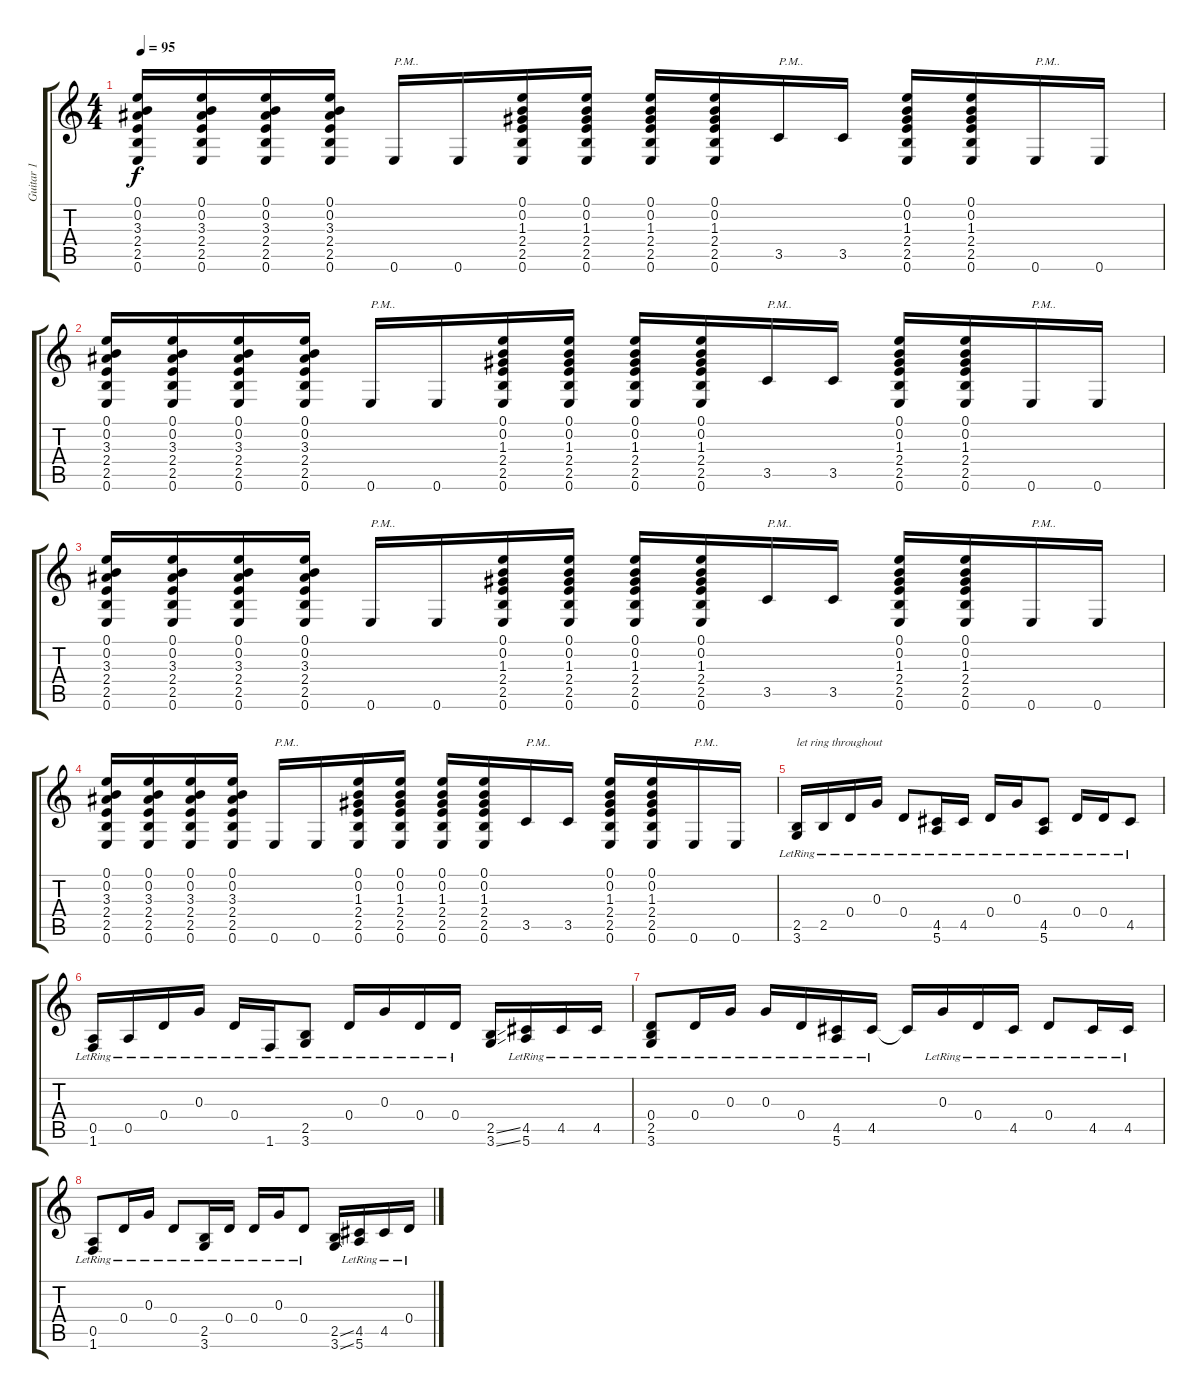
\track ("Guitar 1" "Guitar 1") {instrument overdrivenguitar}
\staff {score tabs}
\tuning (E4 B3 G3 D3 A2 E2) {hide}
\ts (4 4)
\tempo 95
\clef g2
\ks c
(0.1 0.2 3.3 2.4 2.5 0.6).16{dy f} (0.1 0.2 3.3 2.4 2.5 0.6).16 (0.1 0.2 3.3 2.4 2.5 0.6).16 (0.1 0.2 3.3 2.4 2.5 0.6).16 0.6.16{txt "P.M.."} 0.6.16 (0.1 0.2 1.3 2.4 2.5 0.6).16 (0.1 0.2 1.3 2.4 2.5 0.6).16 (0.1 0.2 1.3 2.4 2.5 0.6).16 (0.1 0.2 1.3 2.4 2.5 0.6).16 3.5.16{txt "P.M.."} 3.5.16 (0.1 0.2 1.3 2.4 2.5 0.6).16 (0.1 0.2 1.3 2.4 2.5 0.6).16 0.6.16{txt "P.M.."} 0.6.16 |
(0.1 0.2 3.3 2.4 2.5 0.6).16 (0.1 0.2 3.3 2.4 2.5 0.6).16 (0.1 0.2 3.3 2.4 2.5 0.6).16 (0.1 0.2 3.3 2.4 2.5 0.6).16 0.6.16{txt "P.M.."} 0.6.16 (0.1 0.2 1.3 2.4 2.5 0.6).16 (0.1 0.2 1.3 2.4 2.5 0.6).16 (0.1 0.2 1.3 2.4 2.5 0.6).16 (0.1 0.2 1.3 2.4 2.5 0.6).16 3.5.16{txt "P.M.."} 3.5.16 (0.1 0.2 1.3 2.4 2.5 0.6).16 (0.1 0.2 1.3 2.4 2.5 0.6).16 0.6.16{txt "P.M.."} 0.6.16 |
(0.1 0.2 3.3 2.4 2.5 0.6).16 (0.1 0.2 3.3 2.4 2.5 0.6).16 (0.1 0.2 3.3 2.4 2.5 0.6).16 (0.1 0.2 3.3 2.4 2.5 0.6).16 0.6.16{txt "P.M.."} 0.6.16 (0.1 0.2 1.3 2.4 2.5 0.6).16 (0.1 0.2 1.3 2.4 2.5 0.6).16 (0.1 0.2 1.3 2.4 2.5 0.6).16 (0.1 0.2 1.3 2.4 2.5 0.6).16 3.5.16{txt "P.M.."} 3.5.16 (0.1 0.2 1.3 2.4 2.5 0.6).16 (0.1 0.2 1.3 2.4 2.5 0.6).16 0.6.16{txt "P.M.."} 0.6.16 |
(0.1 0.2 3.3 2.4 2.5 0.6).16 (0.1 0.2 3.3 2.4 2.5 0.6).16 (0.1 0.2 3.3 2.4 2.5 0.6).16 (0.1 0.2 3.3 2.4 2.5 0.6).16 0.6.16{txt "P.M.."} 0.6.16 (0.1 0.2 1.3 2.4 2.5 0.6).16 (0.1 0.2 1.3 2.4 2.5 0.6).16 (0.1 0.2 1.3 2.4 2.5 0.6).16 (0.1 0.2 1.3 2.4 2.5 0.6).16 3.5.16{txt "P.M.."} 3.5.16 (0.1 0.2 1.3 2.4 2.5 0.6).16 (0.1 0.2 1.3 2.4 2.5 0.6).16 0.6.16{txt "P.M.."} 0.6.16 |
(2.5{lr} 3.6{lr}).16{txt "let ring throughout"} 2.5{lr}.16 0.4{lr}.16 0.3{lr}.16 0.4{lr}.8 (4.5{lr} 5.6{lr}).16 4.5{lr}.16 0.4{lr}.16 0.3{lr}.16 (4.5{lr} 5.6{lr}).8 0.4{lr}.16 0.4{lr}.16 4.5{lr}.8 |
(0.5{lr} 1.6{lr}).16 0.5{lr}.16 0.4{lr}.16 0.3{lr}.16 0.4{lr}.16 1.6{lr}.16 (2.5{lr} 3.6{lr}).8 0.4{lr}.16 0.3{lr}.16 0.4{lr}.16 0.4{lr}.16 (2.5{ss} 3.6{ss}).16 (4.5{lr} 5.6{lr}).16 4.5{lr}.16 4.5{lr}.16 |
(0.4{lr} 2.5{lr} 3.6{lr}).8 0.4{lr}.16 0.3{lr}.16 0.3{lr}.16 0.4{lr}.16 (4.5{lr} 5.6{lr}).16 4.5{lr}.16 4.5{t}.16 0.3{lr}.16 0.4{lr}.16 4.5{lr}.16 0.4{lr}.8 4.5{lr}.16 4.5{lr}.16 |
(0.5{lr} 1.6{lr}).8 0.4{lr}.16 0.3{lr}.16 0.4{lr}.8 (2.5{lr} 3.6{lr}).16 0.4{lr}.16 0.4{lr}.16 0.3{lr}.16 0.4{lr}.8 (2.5{ss} 3.6{ss}).16 (4.5{lr} 5.6{lr}).16 4.5{lr}.16 0.4{lr}.16
